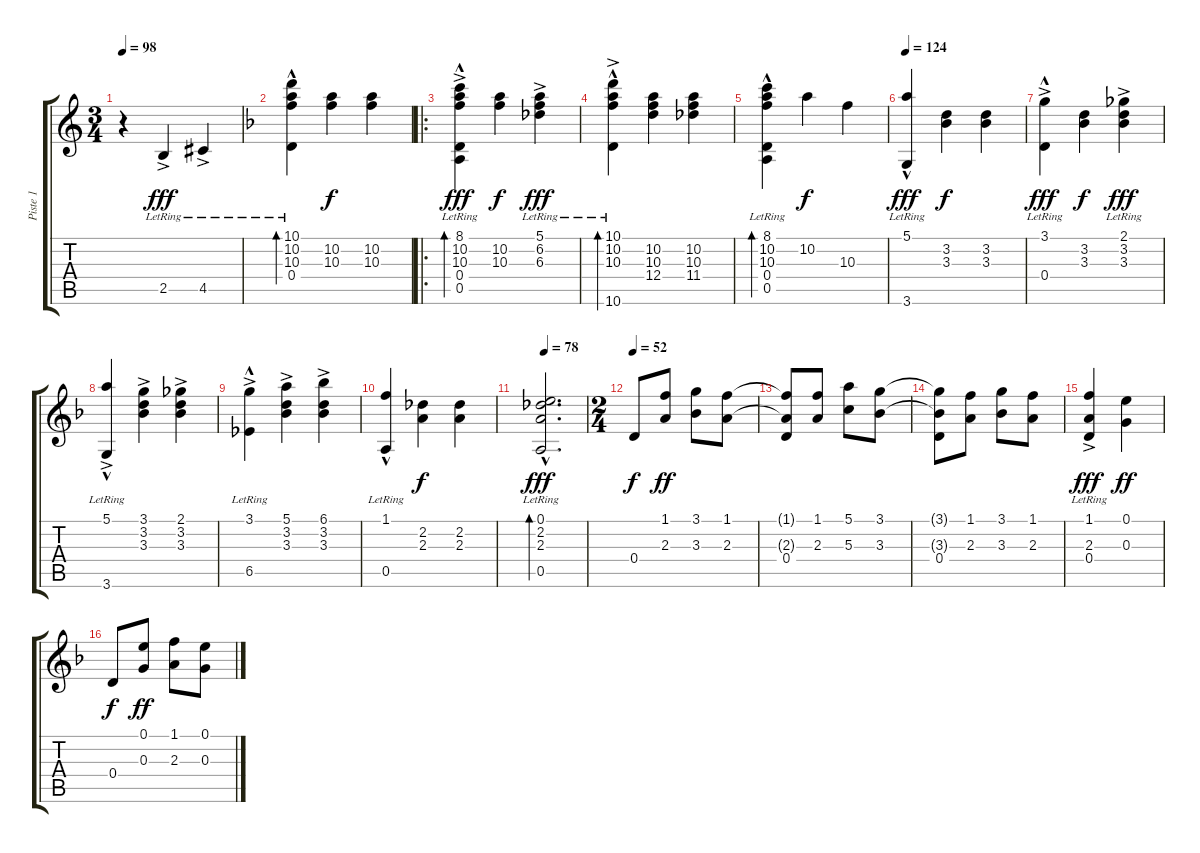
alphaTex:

\track ("Piste 1" "Piste 1") {instrument acousticguitarnylon}
\staff {score tabs}
\tuning (E4 B3 G3 D3 A2 E2) {hide}
\ts (3 4)
\tempo 98
\clef g2
\ks c
r.4{dy fff instrument acousticguitarnylon} 2.5{ac lr}.4 4.5{ac lr}.4 |
\ks dminor
(10.1{hac lr} 10.2 10.3 0.4{hac lr}).4{bd 120} (10.2 10.3).4{dy f} (10.2 10.3).4 |
\ro
(8.1{ac lr} 10.2 10.3 0.4 0.5{hac}).4{bd 120 dy fff} (10.2 10.3).4{dy f} (5.1{ac lr} 6.2 6.3{ac}).4{dy fff} |
(10.1{hac lr} 10.2 10.3{ac} 10.6{hac lr}).4{bd 120} (10.2 10.3 12.4).4 (10.2 10.3 11.4).4 |
(8.1{hac lr} 10.2{hac} 10.3{hac} 0.4 0.5{hac lr}).4{bd 120} 10.2.4{dy f} 10.3.4 |
\tempo 124
(5.1{hac lr} 3.6{hac lr}).4{dy fff} (3.2 3.3).4{dy f} (3.2 3.3).4 |
(3.1{ac lr} 0.4{hac lr}).4{dy fff} (3.2 3.3).4{dy f} (2.1{ac lr} 3.2 3.3).4{dy fff} |
(5.1{ac} 3.6{hac lr}).4 (3.1{ac} 3.2 3.3).4 (2.1{ac} 3.2 3.3).4 |
(3.1{ac} 6.5{hac lr}).4 (5.1{ac} 3.2 3.3).4 (6.1{ac} 3.2 3.3).4 |
(1.1{hac lr} 0.5{hac lr}).4 (2.2 2.3).4{dy f} (2.2 2.3).4 |
\tempo 78
(0.1{hac} 2.2{hac} 2.3{hac} 0.5{hac lr}).2{d bd 480 dy fff} |
\ts (2 4)
\tempo 52
0.4.8{dy f} (1.1 2.3).8{dy ff} (3.1 3.3).8 (1.1 2.3).8 |
(1.1{t} 2.3{t} 0.4).8 (1.1 2.3).8 (5.1 5.3).8 (3.1 3.3).8 |
(3.1{t} 3.3{t} 0.4).8 (1.1 2.3).8 (3.1 3.3).8 (1.1 2.3).8 |
(1.1 2.3 0.4{ac lr}).4{dy fff} (0.1 0.3).4{dy ff} |
0.4.8{dy f} (0.1 0.3).8{dy ff} (1.1 2.3).8 (0.1 0.3).8
